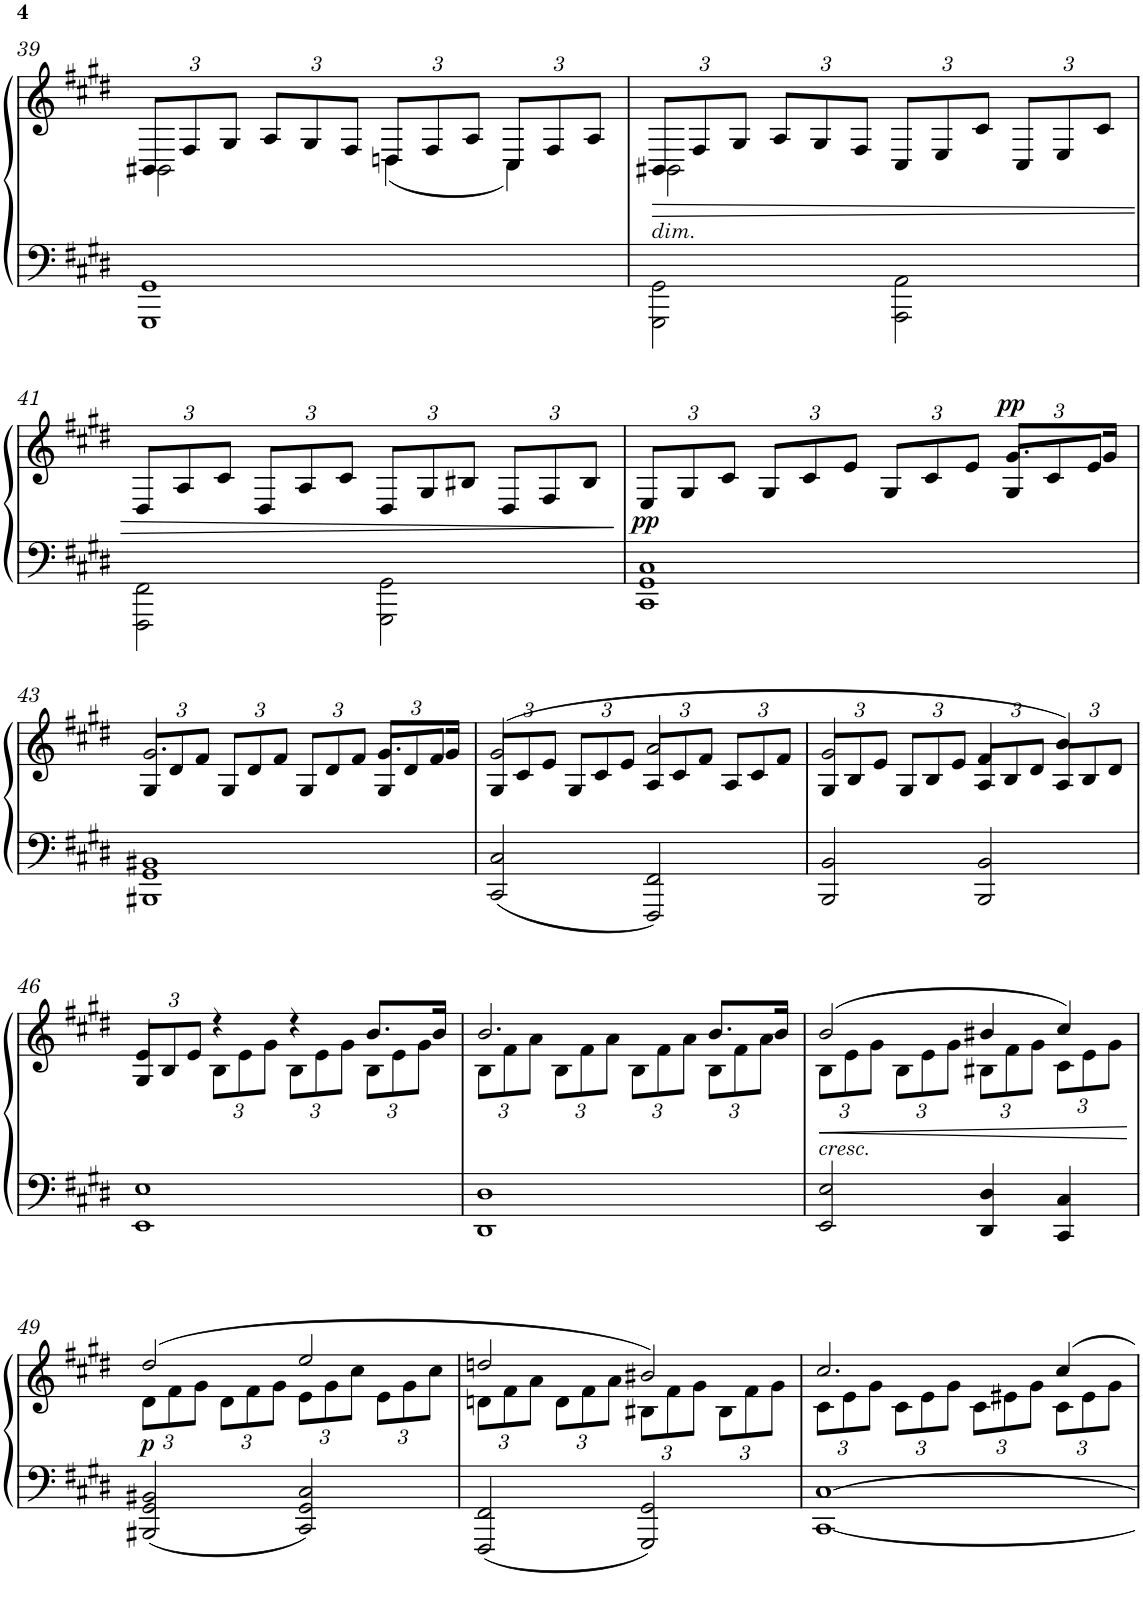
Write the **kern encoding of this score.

**kern	**kern	**dynam
*part1	*part1	*part1
*staff2	*staff1	*staff1/2
*I"Piano	*	*
*I'Pno	*	*
!!LO:PB:g=z
*clefF4	*clefG2	*
*k[f#c#g#d#]	*k[f#c#g#d#]	*
*M4/4	*M4/4	*
*met(c)	*met(c)	*
*	*Xbrackettup	*
=39	=39	=39
*	*^	*
1GGG# 1GG#	12BB#X/L	2BB#\	.
.	12F#/	.	.
.	12G#/J	.	.
.	12A/L	.	.
.	12G#/	.	.
.	12F#/J	.	.
.	12Dn/L	(<4D\	.
.	12F#/	.	.
.	12A/J	.	.
.	12C#/L	4C#\)	.
.	12F#/	.	.
.	12A/J	.	.
=40	=40	=40	=40
!	!LO:TX:b:i:t=dim.	!	!
!	!	!	!LO:HP:b
2GGG#\ 2GG#\	12BB#X/L	2BB#\	>
.	12F#/	.	.
.	12G#/J	.	.
.	12A/L	.	.
.	12G#/	.	.
.	12F#/J	.	.
2AAA\ 2AA\	12C#/L	2ryy	.
.	12E/	.	.
.	12c#/J	.	.
.	12C#/L	.	.
.	12E/	.	.
.	12c#/J	.	.
*	*v	*v	*
!!LO:LB:g=z
=41	=41	=41
2FFF#\ 2FF#\	12D#/L	.
.	12A/	.
.	12c#/J	.
.	12D#/L	.
.	12A/	.
.	12c#/J	.
2GGG#\ 2GG#\	12D#/L	.
.	12G#/	.
.	12B#X/J	.
.	12D#/L	.
.	12F#/	.
.	12B#/J	.
.	.	]
=42	=42	=42
*	*^	*
!	!	!	!LO:DY:a=2
1CC# 1GG# 1C#	2ryy	12E/L	pp
.	.	12G#/	.
.	.	12c#/J	.
.	.	12G#/L	.
.	.	12c#/	.
.	.	12e/J	.
.	4ryy	12G#/L	.
.	.	12c#/	.
.	.	12e/J	.
!	!	!	!LO:DY:a
.	8.g#/L	12G#/L	pp
.	.	12c#/	.
.	.	12e/J	.
.	16g#/Jk	.	.
!!LO:LB:g=z	!!
=43	=43	=43	=43
1BBB#X 1GG# 1BB#X	2.g#/	12G#/L	.
.	.	12d#/	.
.	.	12f#/J	.
.	.	12G#/L	.
.	.	12d#/	.
.	.	12f#/J	.
.	.	12G#/L	.
.	.	12d#/	.
.	.	12f#/J	.
.	8.g#/L	12G#/L	.
.	.	12d#/	.
.	.	12f#/J	.
.	16g#/Jk	.	.
=44	=44	=44	=44
2CC#/ 2C#/	(>2g#/	12G#/L	.
.	.	12c#/	.
.	.	12e/J	.
.	.	12G#/L	.
.	.	12c#/	.
.	.	12e/J	.
2FFF#/ 2FF#/	2a/	12A/L	.
.	.	12c#/	.
.	.	12f#/J	.
.	.	12A/L	.
.	.	12c#/	.
.	.	12f#/J	.
=45	=45	=45	=45
2BBB/ 2BB/	2g#/	12G#/L	.
.	.	12B/	.
.	.	12e/J	.
.	.	12G#/L	.
.	.	12B/	.
.	.	12e/J	.
2BBB/ 2BB/	4f#/	12A/L	.
.	.	12B/	.
.	.	12d#/J	.
.	4b/)	12A/L	.
.	.	12B/	.
.	.	12d#/J	.
!!LO:LB:g=z	!!
=46	=46	=46	=46
1EE 1E	4e/	12G#/L	.
.	.	12B/	.
.	.	12e/J	.
.	4r	12B\L	.
.	.	12e\	.
.	.	12g#\J	.
.	4r	12B\L	.
.	.	12e\	.
.	.	12g#\J	.
.	8.b/L	12B\L	.
.	.	12e\	.
.	.	12g#\J	.
.	16b/Jk	.	.
=47	=47	=47	=47
1DD# 1D#	2.b/	12B\L	.
.	.	12f#\	.
.	.	12a\J	.
.	.	12B\L	.
.	.	12f#\	.
.	.	12a\J	.
.	.	12B\L	.
.	.	12f#\	.
.	.	12a\J	.
.	8.b/L	12B\L	.
.	.	12f#\	.
.	.	12a\J	.
.	16b/Jk	.	.
=48	=48	=48	=48
!	!LO:TX:b:i:t=cresc.	!	!
!	!	!	!LO:HP:b
2EE/ 2E/	(>2b/	12B\L	<
.	.	12e\	.
.	.	12g#\J	.
.	.	12B\L	.
.	.	12e\	.
.	.	12g#\J	.
4DD#/ 4D#/	4b#X/	12B#X\L	.
.	.	12f#\	.
.	.	12g#\J	.
4CC#/ 4C#/	4cc#/)	12c#\L	.
.	.	12e\	.
.	.	12g#\J	.
*	*v	*v	*
.	.	[
!!LO:LB:g=z
=49	=49	=49
*	*^	*
!	!	!	!LO:DY:b
2BBB#X/ 2GG#/ 2BB#X/	(>2dd#/	12d#\L	p
.	.	12f#\	.
.	.	12g#\J	.
.	.	12d#\L	.
.	.	12f#\	.
.	.	12g#\J	.
2CC#/ 2GG#/ 2C#/	2ee/	12e\L	.
.	.	12g#\	.
.	.	12cc#\J	.
.	.	12e\L	.
.	.	12g#\	.
.	.	12cc#\J	.
=50	=50	=50	=50
2FFF#/ 2FF#/	2ddn/	12dn\L	.
.	.	12f#\	.
.	.	12a\J	.
.	.	12d\L	.
.	.	12f#\	.
.	.	12a\J	.
2GGG#/ 2GG#/	2b#X/)	12B#X\L	.
.	.	12f#\	.
.	.	12g#\J	.
.	.	12B#\L	.
.	.	12f#\	.
.	.	12g#\J	.
=51	=51	=51	=51
[1CC# [1C#	2.cc#/	12c#\L	.
.	.	12e\	.
.	.	12g#\J	.
.	.	12c#\L	.
.	.	12e\	.
.	.	12g#\J	.
.	.	12c#\L	.
.	.	12e#X\	.
.	.	12g#\J	.
.	4cc#/	12c#\L	.
.	.	12e#\	.
.	.	12g#\J	.
*	*v	*v	*
=	=	=
*-	*-	*-
